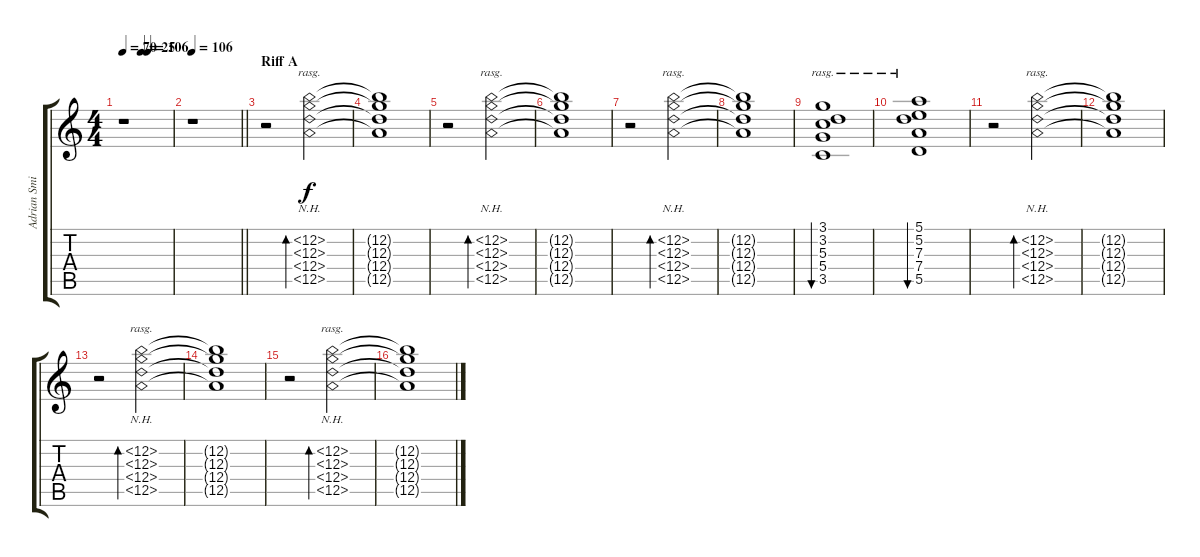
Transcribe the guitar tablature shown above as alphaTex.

\track ("Adrian Smith" "Adrian Smi") {instrument overdrivenguitar}
\staff {score tabs}
\tuning (E4 B3 G3 D3 A2 E2) {hide}
\ts (4 4)
\tempo 70
\tempo (25 0.375)
\tempo (106 0.5)
\clef g2
\ks c
r.1{dy f} |
\tempo 106
\barLineRight lightlight
r.1 |
\section ("" "Riff A")
r.2{volume 6 instrument acousticguitarsteel} (12.2{nh} 12.3{nh} 12.4{nh} 12.5{nh}).2{bd 480 rasg ii} |
(12.2{t} 12.3{t} 12.4{t} 12.5{t}).1 |
r.2 (12.2{nh} 12.3{nh} 12.4{nh} 12.5{nh}).2{bd 480 rasg ii} |
(12.2{t} 12.3{t} 12.4{t} 12.5{t}).1 |
r.2 (12.2{nh} 12.3{nh} 12.4{nh} 12.5{nh}).2{bd 480 rasg ii} |
(12.2{t} 12.3{t} 12.4{t} 12.5{t}).1 |
(3.1 3.2 5.3 5.4 3.5).1{bu 480 rasg ii} |
(5.1 5.2 7.3 7.4 5.5).1{bu 480 rasg ii} |
r.2 (12.2{nh} 12.3{nh} 12.4{nh} 12.5{nh}).2{bd 480 rasg ii} |
(12.2{t} 12.3{t} 12.4{t} 12.5{t}).1 |
r.2 (12.2{nh} 12.3{nh} 12.4{nh} 12.5{nh}).2{bd 480 rasg ii} |
(12.2{t} 12.3{t} 12.4{t} 12.5{t}).1 |
r.2 (12.2{nh} 12.3{nh} 12.4{nh} 12.5{nh}).2{bd 480 rasg ii} |
(12.2{t} 12.3{t} 12.4{t} 12.5{t}).1
